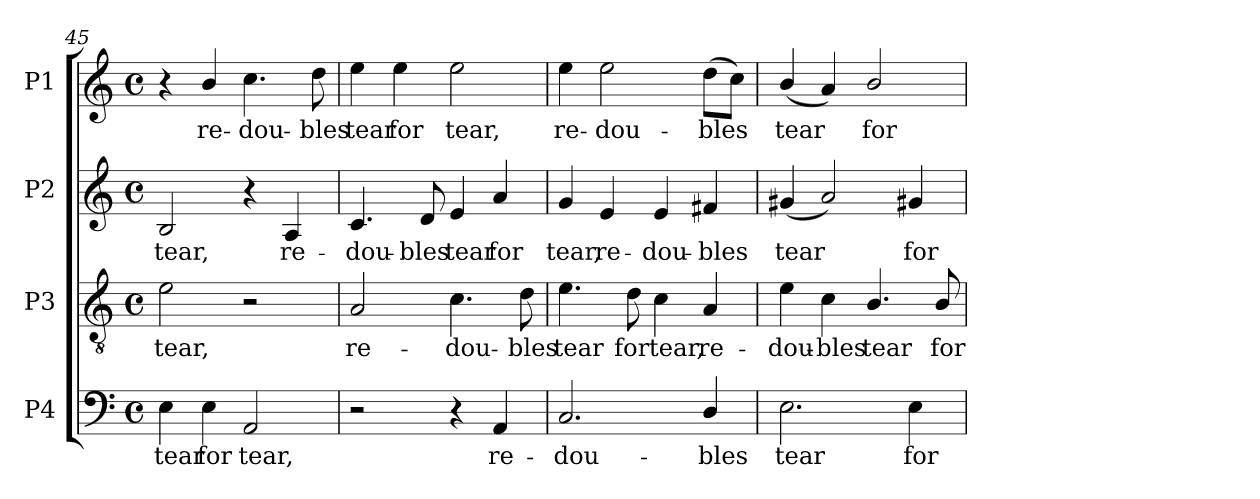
**kern	**text	**kern	**text	**kern	**text	**kern	**text
*part4	*part4	*part3	*part3	*part2	*part2	*part1	*part1
*staff4	*staff4	*staff3	*staff3	*staff2	*staff2	*staff1	*staff1
*I"P4	*	*I"P3	*	*I"P2	*	*I"P1	*
*clefF4	*	*clefGv2	*	*clefG2	*	*clefG2	*
*	*	*ITrd7c12	*	*	*	*	*
*k[]	*	*k[]	*	*k[]	*	*k[]	*
*C:	*	*C:	*	*C:	*	*C:	*
*M4/4	*	*M4/4	*	*M4/4	*	*M4/4	*
*met(c)	*	*met(c)	*	*met(c)	*	*met(c)	*
=45	=45	=45	=45	=45	=45	=45	=45
!	!LO:LY:b:color=#000000	!	!	!	!	!	!
!	!	!	!LO:LY:b:color=#000000	!	!	!	!
!	!	!	!	!	!LO:LY:b:color=#000000	!	!
4Ei\	tear	2Ei\	tear,	2Bi/	tear,	4r	.
!	!LO:LY:b:color=#000000	!	!	!	!	!	!
!	!	!	!	!	!	!	!LO:LY:b:color=#000000
4Ei\	for	.	.	.	.	4bi/	re-
!	!LO:LY:b:color=#000000	!	!	!	!	!	!
!	!	!	!	!	!	!	!LO:LY:b:color=#000000
2AAi/	tear,	2r	.	4r	.	4.cci\	-dou-
!	!	!	!	!	!LO:LY:b:color=#000000	!	!
.	.	.	.	4Ai/	re-	.	.
!	!	!	!	!	!	!	!LO:LY:b:color=#000000
.	.	.	.	.	.	8ddi\	-bles
!!LO:LB:g=z
=46	=46	=46	=46	=46	=46	=46	=46
!	!	!	!LO:LY:b:color=#000000	!	!	!	!
!	!	!	!	!	!LO:LY:b:color=#000000	!	!
!	!	!	!	!	!	!	!LO:LY:b:color=#000000
2r	.	2AAi/	re-	4.ci/	-dou-	4eei\	tear
!	!	!	!	!	!	!	!LO:LY:b:color=#000000
.	.	.	.	.	.	4eei\	for
!	!	!	!	!	!LO:LY:b:color=#000000	!	!
.	.	.	.	8di/	-bles	.	.
!	!	!	!LO:LY:b:color=#000000	!	!	!	!
!	!	!	!	!	!LO:LY:b:color=#000000	!	!
!	!	!	!	!	!	!	!LO:LY:b:color=#000000
4r	.	4.Ci\	-dou-	4ei/	tear	2eei\	tear,
!	!LO:LY:b:color=#000000	!	!	!	!	!	!
!	!	!	!	!	!LO:LY:b:color=#000000	!	!
4AAi/	re-	.	.	4ai/	for	.	.
!	!	!	!LO:LY:b:color=#000000	!	!	!	!
.	.	8Di\	-bles	.	.	.	.
=47	=47	=47	=47	=47	=47	=47	=47
!	!LO:LY:b:color=#000000	!	!	!	!	!	!
!	!	!	!LO:LY:b:color=#000000	!	!	!	!
!	!	!	!	!	!LO:LY:b:color=#000000	!	!
!	!	!	!	!	!	!	!LO:LY:b:color=#000000
2.Ci/	-dou-	4.Ei\	tear	4gi/	tear,	4eei\	re-
!	!	!	!	!	!LO:LY:b:color=#000000	!	!
!	!	!	!	!	!	!	!LO:LY:b:color=#000000
.	.	.	.	4ei/	re-	2eei\	-dou-
!	!	!	!LO:LY:b:color=#000000	!	!	!	!
.	.	8Di\	for	.	.	.	.
!	!	!	!LO:LY:b:color=#000000	!	!	!	!
!	!	!	!	!	!LO:LY:b:color=#000000	!	!
.	.	4Ci\	tear,	4ei/	-dou-	.	.
!	!LO:LY:b:color=#000000	!	!	!	!	!	!
!	!	!	!LO:LY:b:color=#000000	!	!	!	!
!	!	!	!	!	!LO:LY:b:color=#000000	!	!
!	!	!	!	!	!	!	!LO:LY:b:color=#000000
4Di/	-bles	4AAi/	re-	4f#Xi/	-bles	(8ddi\L	-bles
.	.	.	.	.	.	8cci\J)	.
=48	=48	=48	=48	=48	=48	=48	=48
!	!LO:LY:b:color=#000000	!	!	!	!	!	!
!	!	!	!LO:LY:b:color=#000000	!	!	!	!
!	!	!	!	!	!LO:LY:b:color=#000000	!	!
!	!	!	!	!	!	!	!LO:LY:b:color=#000000
2.Ei\	tear	4Ei\	-dou-	(4g#Xi/	tear	(4bi/	tear
!	!	!	!LO:LY:b:color=#000000	!	!	!	!
.	.	4Ci\	-bles	2ai/)	.	4ai/)	.
!	!	!	!LO:LY:b:color=#000000	!	!	!	!
!	!	!	!	!	!	!	!LO:LY:b:color=#000000
.	.	4.BBi/	tear	.	.	2bi/	for
!	!LO:LY:b:color=#000000	!	!	!	!	!	!
!	!	!	!	!	!LO:LY:b:color=#000000	!	!
4Ei\	for	.	.	4g#Xi/	for	.	.
!	!	!	!LO:LY:b:color=#000000	!	!	!	!
.	.	8BBi/	for	.	.	.	.
=	=	=	=	=	=	=	=
*-	*-	*-	*-	*-	*-	*-	*-
